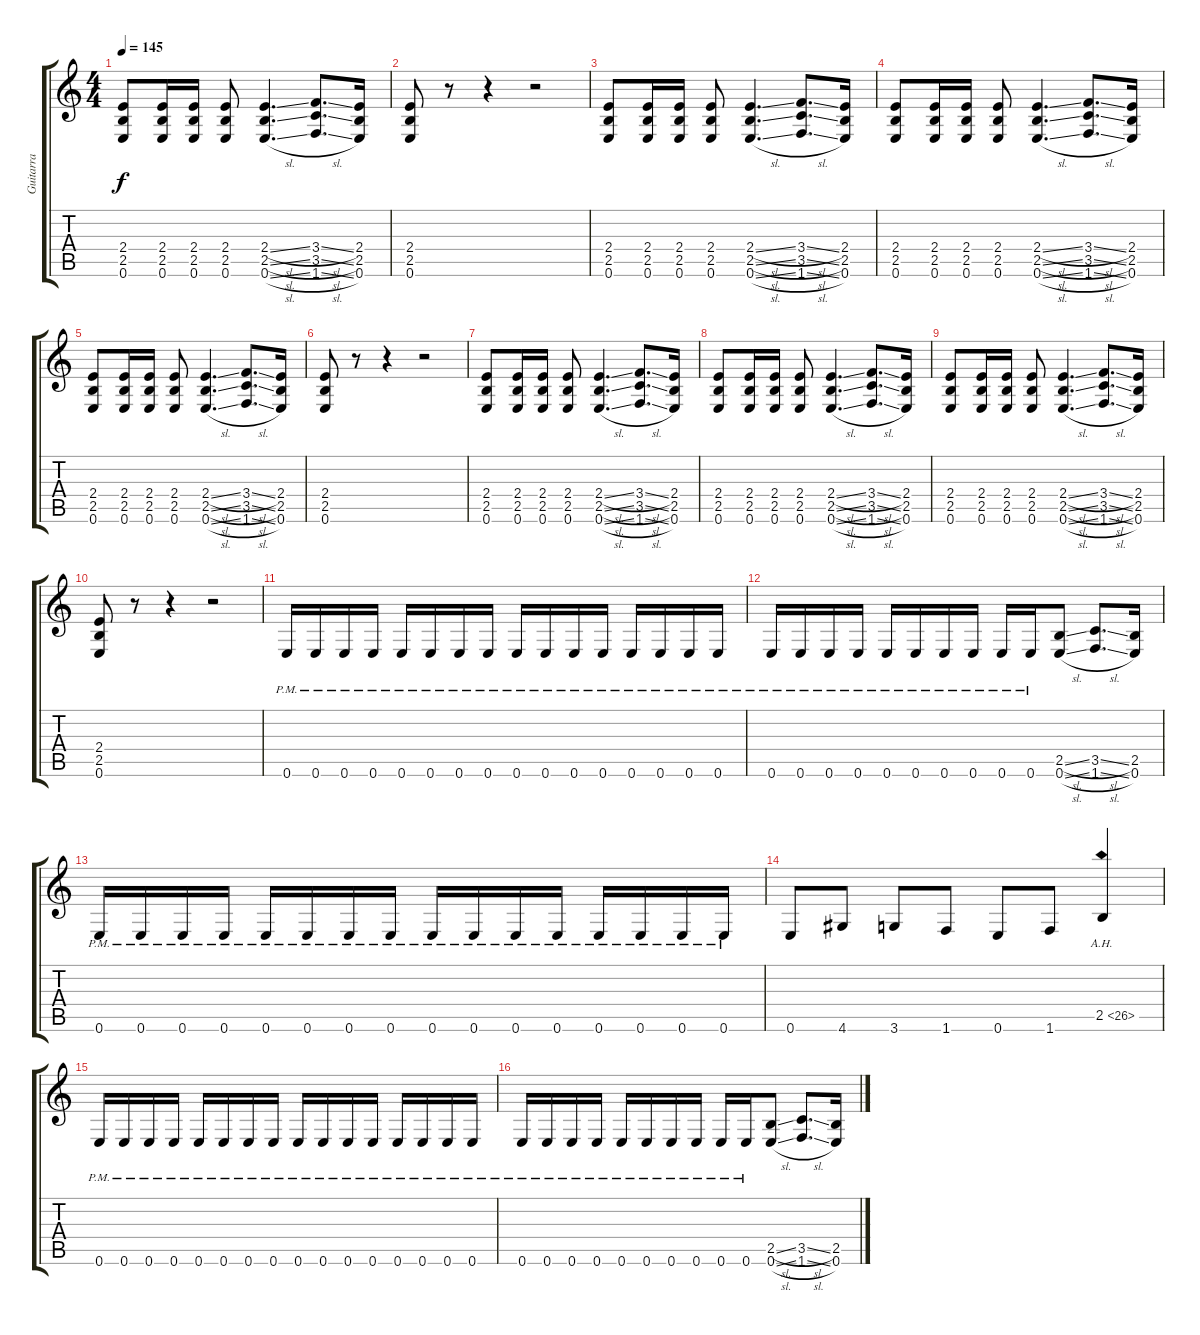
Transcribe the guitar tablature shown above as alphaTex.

\track ("Guitarra" "Guitarra") {instrument overdrivenguitar}
\staff {score tabs}
\tuning (E4 B3 G3 D3 A2 E2) {hide}
\ts (4 4)
\tempo 145
\clef g2
\ks c
(2.4 2.5 0.6).8{dy f} (2.4 2.5 0.6).16 (2.4 2.5 0.6).16 (2.4 2.5 0.6).8 (2.4{sl} 2.5{sl} 0.6{sl}).4{d} (3.4{sl} 3.5{sl} 1.6{sl}).8{d} (2.4 2.5 0.6).16 |
(2.4 2.5 0.6).8 r.8 r.4 r.2 |
(2.4 2.5 0.6).8 (2.4 2.5 0.6).16 (2.4 2.5 0.6).16 (2.4 2.5 0.6).8 (2.4{sl} 2.5{sl} 0.6{sl}).4{d} (3.4{sl} 3.5{sl} 1.6{sl}).8{d} (2.4 2.5 0.6).16 |
(2.4 2.5 0.6).8 (2.4 2.5 0.6).16 (2.4 2.5 0.6).16 (2.4 2.5 0.6).8 (2.4{sl} 2.5{sl} 0.6{sl}).4{d} (3.4{sl} 3.5{sl} 1.6{sl}).8{d} (2.4 2.5 0.6).16 |
(2.4 2.5 0.6).8 (2.4 2.5 0.6).16 (2.4 2.5 0.6).16 (2.4 2.5 0.6).8 (2.4{sl} 2.5{sl} 0.6{sl}).4{d} (3.4{sl} 3.5{sl} 1.6{sl}).8{d} (2.4 2.5 0.6).16 |
(2.4 2.5 0.6).8 r.8 r.4 r.2 |
(2.4 2.5 0.6).8 (2.4 2.5 0.6).16 (2.4 2.5 0.6).16 (2.4 2.5 0.6).8 (2.4{sl} 2.5{sl} 0.6{sl}).4{d} (3.4{sl} 3.5{sl} 1.6{sl}).8{d} (2.4 2.5 0.6).16 |
(2.4 2.5 0.6).8 (2.4 2.5 0.6).16 (2.4 2.5 0.6).16 (2.4 2.5 0.6).8 (2.4{sl} 2.5{sl} 0.6{sl}).4{d} (3.4{sl} 3.5{sl} 1.6{sl}).8{d} (2.4 2.5 0.6).16 |
(2.4 2.5 0.6).8 (2.4 2.5 0.6).16 (2.4 2.5 0.6).16 (2.4 2.5 0.6).8 (2.4{sl} 2.5{sl} 0.6{sl}).4{d} (3.4{sl} 3.5{sl} 1.6{sl}).8{d} (2.4 2.5 0.6).16 |
(2.4 2.5 0.6).8 r.8 r.4 r.2 |
0.6{pm}.16 0.6{pm}.16 0.6{pm}.16 0.6{pm}.16 0.6{pm}.16 0.6{pm}.16 0.6{pm}.16 0.6{pm}.16 0.6{pm}.16 0.6{pm}.16 0.6{pm}.16 0.6{pm}.16 0.6{pm}.16 0.6{pm}.16 0.6{pm}.16 0.6{pm}.16 |
0.6{pm}.16 0.6{pm}.16 0.6{pm}.16 0.6{pm}.16 0.6{pm}.16 0.6{pm}.16 0.6{pm}.16 0.6{pm}.16 0.6{pm}.16 0.6{pm}.16 (2.5{sl} 0.6{sl}).8 (3.5{sl} 1.6{sl}).8{d} (2.5 0.6).16 |
0.6{pm}.16 0.6{pm}.16 0.6{pm}.16 0.6{pm}.16 0.6{pm}.16 0.6{pm}.16 0.6{pm}.16 0.6{pm}.16 0.6{pm}.16 0.6{pm}.16 0.6{pm}.16 0.6{pm}.16 0.6{pm}.16 0.6{pm}.16 0.6{pm}.16 0.6{pm}.16 |
0.6.8 4.6.8 3.6.8 1.6.8 0.6.8 1.6.8 2.5{ah 24}.4 |
0.6{pm}.16 0.6{pm}.16 0.6{pm}.16 0.6{pm}.16 0.6{pm}.16 0.6{pm}.16 0.6{pm}.16 0.6{pm}.16 0.6{pm}.16 0.6{pm}.16 0.6{pm}.16 0.6{pm}.16 0.6{pm}.16 0.6{pm}.16 0.6{pm}.16 0.6{pm}.16 |
0.6{pm}.16 0.6{pm}.16 0.6{pm}.16 0.6{pm}.16 0.6{pm}.16 0.6{pm}.16 0.6{pm}.16 0.6{pm}.16 0.6{pm}.16 0.6{pm}.16 (2.5{sl} 0.6{sl}).8 (3.5{sl} 1.6{sl}).8{d} (2.5 0.6).16
